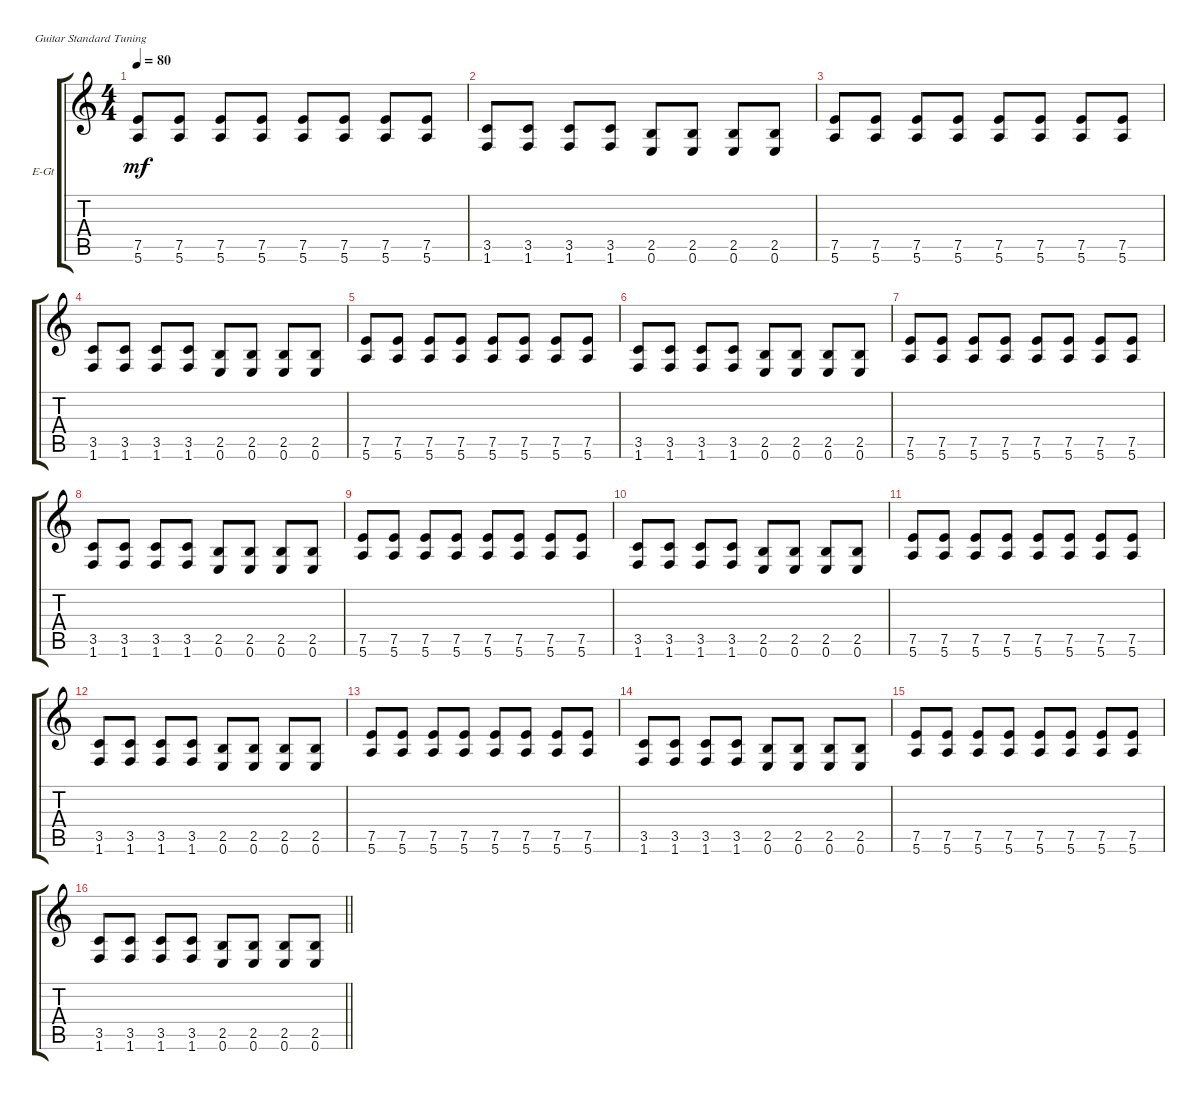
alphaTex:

\defaultSystemsLayout 4
\bracketExtendMode groupsimilarinstruments
\firstSystemTrackNameOrientation horizontal
\otherSystemsTrackNameOrientation horizontal
\track ("Electric Guitar" "E-Gt") {instrument electricguitarclean}
\staff {score tabs}
\tuning (E4 B3 G3 D3 A2 E2)
\ts (4 4)
\tempo 80
\clef g2
\ks c
(7.5 5.6).8{dy mf instrument electricguitarclean} (7.5 5.6).8 (7.5 5.6).8 (7.5 5.6).8 (7.5 5.6).8 (7.5 5.6).8 (7.5 5.6).8 (7.5 5.6).8 |
(3.5 1.6).8 (3.5 1.6).8 (3.5 1.6).8 (3.5 1.6).8 (2.5 0.6).8 (2.5 0.6).8 (2.5 0.6).8 (2.5 0.6).8 |
(7.5 5.6).8 (7.5 5.6).8 (7.5 5.6).8 (7.5 5.6).8 (7.5 5.6).8 (7.5 5.6).8 (7.5 5.6).8 (7.5 5.6).8 |
(3.5 1.6).8 (3.5 1.6).8 (3.5 1.6).8 (3.5 1.6).8 (2.5 0.6).8 (2.5 0.6).8 (2.5 0.6).8 (2.5 0.6).8 |
(7.5 5.6).8 (7.5 5.6).8 (7.5 5.6).8 (7.5 5.6).8 (7.5 5.6).8 (7.5 5.6).8 (7.5 5.6).8 (7.5 5.6).8 |
(3.5 1.6).8 (3.5 1.6).8 (3.5 1.6).8 (3.5 1.6).8 (2.5 0.6).8 (2.5 0.6).8 (2.5 0.6).8 (2.5 0.6).8 |
(7.5 5.6).8 (7.5 5.6).8 (7.5 5.6).8 (7.5 5.6).8 (7.5 5.6).8 (7.5 5.6).8 (7.5 5.6).8 (7.5 5.6).8 |
(3.5 1.6).8 (3.5 1.6).8 (3.5 1.6).8 (3.5 1.6).8 (2.5 0.6).8 (2.5 0.6).8 (2.5 0.6).8 (2.5 0.6).8 |
(7.5 5.6).8 (7.5 5.6).8 (7.5 5.6).8 (7.5 5.6).8 (7.5 5.6).8 (7.5 5.6).8 (7.5 5.6).8 (7.5 5.6).8 |
(3.5 1.6).8 (3.5 1.6).8 (3.5 1.6).8 (3.5 1.6).8 (2.5 0.6).8 (2.5 0.6).8 (2.5 0.6).8 (2.5 0.6).8 |
(7.5 5.6).8 (7.5 5.6).8 (7.5 5.6).8 (7.5 5.6).8 (7.5 5.6).8 (7.5 5.6).8 (7.5 5.6).8 (7.5 5.6).8 |
(3.5 1.6).8 (3.5 1.6).8 (3.5 1.6).8 (3.5 1.6).8 (2.5 0.6).8 (2.5 0.6).8 (2.5 0.6).8 (2.5 0.6).8 |
(7.5 5.6).8 (7.5 5.6).8 (7.5 5.6).8 (7.5 5.6).8 (7.5 5.6).8 (7.5 5.6).8 (7.5 5.6).8 (7.5 5.6).8 |
(3.5 1.6).8 (3.5 1.6).8 (3.5 1.6).8 (3.5 1.6).8 (2.5 0.6).8 (2.5 0.6).8 (2.5 0.6).8 (2.5 0.6).8 |
(7.5 5.6).8 (7.5 5.6).8 (7.5 5.6).8 (7.5 5.6).8 (7.5 5.6).8 (7.5 5.6).8 (7.5 5.6).8 (7.5 5.6).8 |
\barLineRight lightlight
(3.5 1.6).8 (3.5 1.6).8 (3.5 1.6).8 (3.5 1.6).8 (2.5 0.6).8 (2.5 0.6).8 (2.5 0.6).8 (2.5 0.6).8
